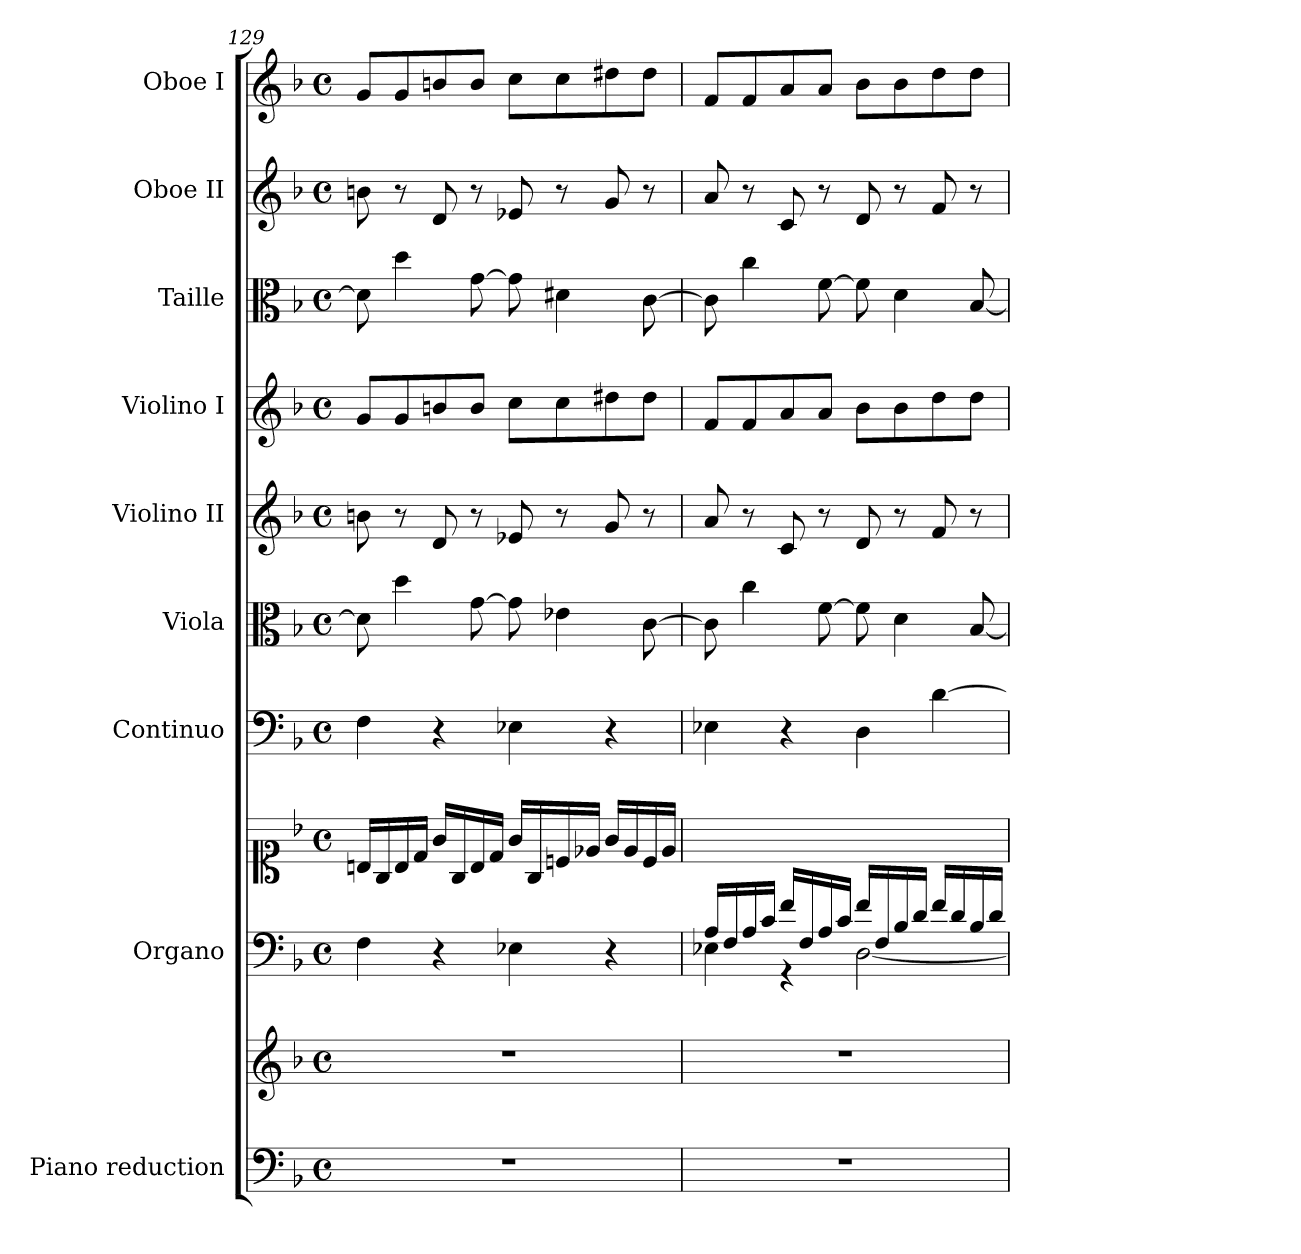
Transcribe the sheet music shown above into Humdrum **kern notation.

**kern	**kern	**kern	**kern	**kern	**kern	**kern	**kern	**kern	**kern	**kern
*part9	*part9	*part8	*part8	*part7	*part6	*part5	*part4	*part3	*part2	*part1
*staff11	*staff10	*staff9	*staff8	*staff7	*staff6	*staff5	*staff4	*staff3	*staff2	*staff1
*I"Piano reduction	*	*I"Organo	*	*I"Continuo	*I"Viola	*I"Violino II	*I"Violino I	*I"Taille	*I"Oboe II	*I"Oboe I
*I'Pno	*	*	*	*	*I'Vla	*I'Vln	*I'Vln	*	*I'Ob	*I'Ob
*clefF4	*clefG2	*clefF4	*clefC1	*clefF4	*clefC3	*clefG2	*clefG2	*clefC3	*clefG2	*clefG2
*k[b-]	*k[b-]	*k[b-]	*k[b-]	*k[b-]	*k[b-]	*k[b-]	*k[b-]	*k[b-]	*k[b-]	*k[b-]
*M4/4	*M4/4	*M4/4	*M4/4	*M4/4	*M4/4	*M4/4	*M4/4	*M4/4	*M4/4	*M4/4
*met(c)	*met(c)	*met(c)	*met(c)	*met(c)	*met(c)	*met(c)	*met(c)	*met(c)	*met(c)	*met(c)
=129	=129	=129	=129	=129	=129	=129	=129	=129	=129	=129
1r	1r	4F\	16Bn/LL	4F\	8d\]	8bn\	8g/L	8d\]	8bn\	8g/L
.	.	.	16G/	.	.	.	.	.	.	.
.	.	.	16B/	.	4dd\	8r	8g/	4dd\	8r	8g/
.	.	.	16d/JJ	.	.	.	.	.	.	.
.	.	4r	16g/LL	4r	.	8d/	8bn/	.	8d/	8bn/
.	.	.	16G/	.	.	.	.	.	.	.
.	.	.	16B/	.	[8g\	8r	8b/J	[8g\	8r	8b/J
.	.	.	16d/JJ	.	.	.	.	.	.	.
.	.	4E-X\	16g/LL	4E-X\	8g\]	8e-X/	8cc\L	8g\]	8e-X/	8cc\L
.	.	.	16G/	.	.	.	.	.	.	.
.	.	.	16cn/	.	4e-X\	8r	8cc\	4d#X\	8r	8cc\
.	.	.	16e-X/JJ	.	.	.	.	.	.	.
.	.	4r	16g/LL	4r	.	8g/	8dd#X\	.	8g/	8dd#X\
.	.	.	16e-/	.	.	.	.	.	.	.
.	.	.	16c/	.	[8c\	8r	8dd#\J	[8c\	8r	8dd#\J
.	.	.	16e-/JJ	.	.	.	.	.	.	.
!!LO:PB:g=z
=130	=130	=130	=130	=130	=130	=130	=130	=130	=130	=130
*	*	*^	*	*	*	*	*	*	*	*
1r	1r	16A/LL	4E-X\	1ryy	4E-X\	8c\]	8a/	8f/L	8c\]	8a/	8f/L
.	.	16F/	.	.	.	.	.	.	.	.	.
.	.	16A/	.	.	.	4cc\	8r	8f/	4cc\	8r	8f/
.	.	16c/JJ	.	.	.	.	.	.	.	.	.
.	.	16f/LL	4r	.	4r	.	8c/	8a/	.	8c/	8a/
.	.	16F/	.	.	.	.	.	.	.	.	.
.	.	16A/	.	.	.	[8f\	8r	8a/J	[8f\	8r	8a/J
.	.	16c/JJ	.	.	.	.	.	.	.	.	.
.	.	16f/LL	[2D\	.	4D\	8f\]	8d/	8b-\L	8f\]	8d/	8b-\L
.	.	16F/	.	.	.	.	.	.	.	.	.
.	.	16B-/	.	.	.	4d\	8r	8b-\	4d\	8r	8b-\
.	.	16d/JJ	.	.	.	.	.	.	.	.	.
.	.	16f/LL	.	.	[4d\	.	8f/	8dd\	.	8f/	8dd\
.	.	16d/	.	.	.	.	.	.	.	.	.
.	.	16B-/	.	.	.	[8B-/	8r	8dd\J	[8B-/	8r	8dd\J
.	.	16d/JJ	.	.	.	.	.	.	.	.	.
*	*	*v	*v	*	*	*	*	*	*	*	*
=	=	=	=	=	=	=	=	=	=	=
*-	*-	*-	*-	*-	*-	*-	*-	*-	*-	*-
